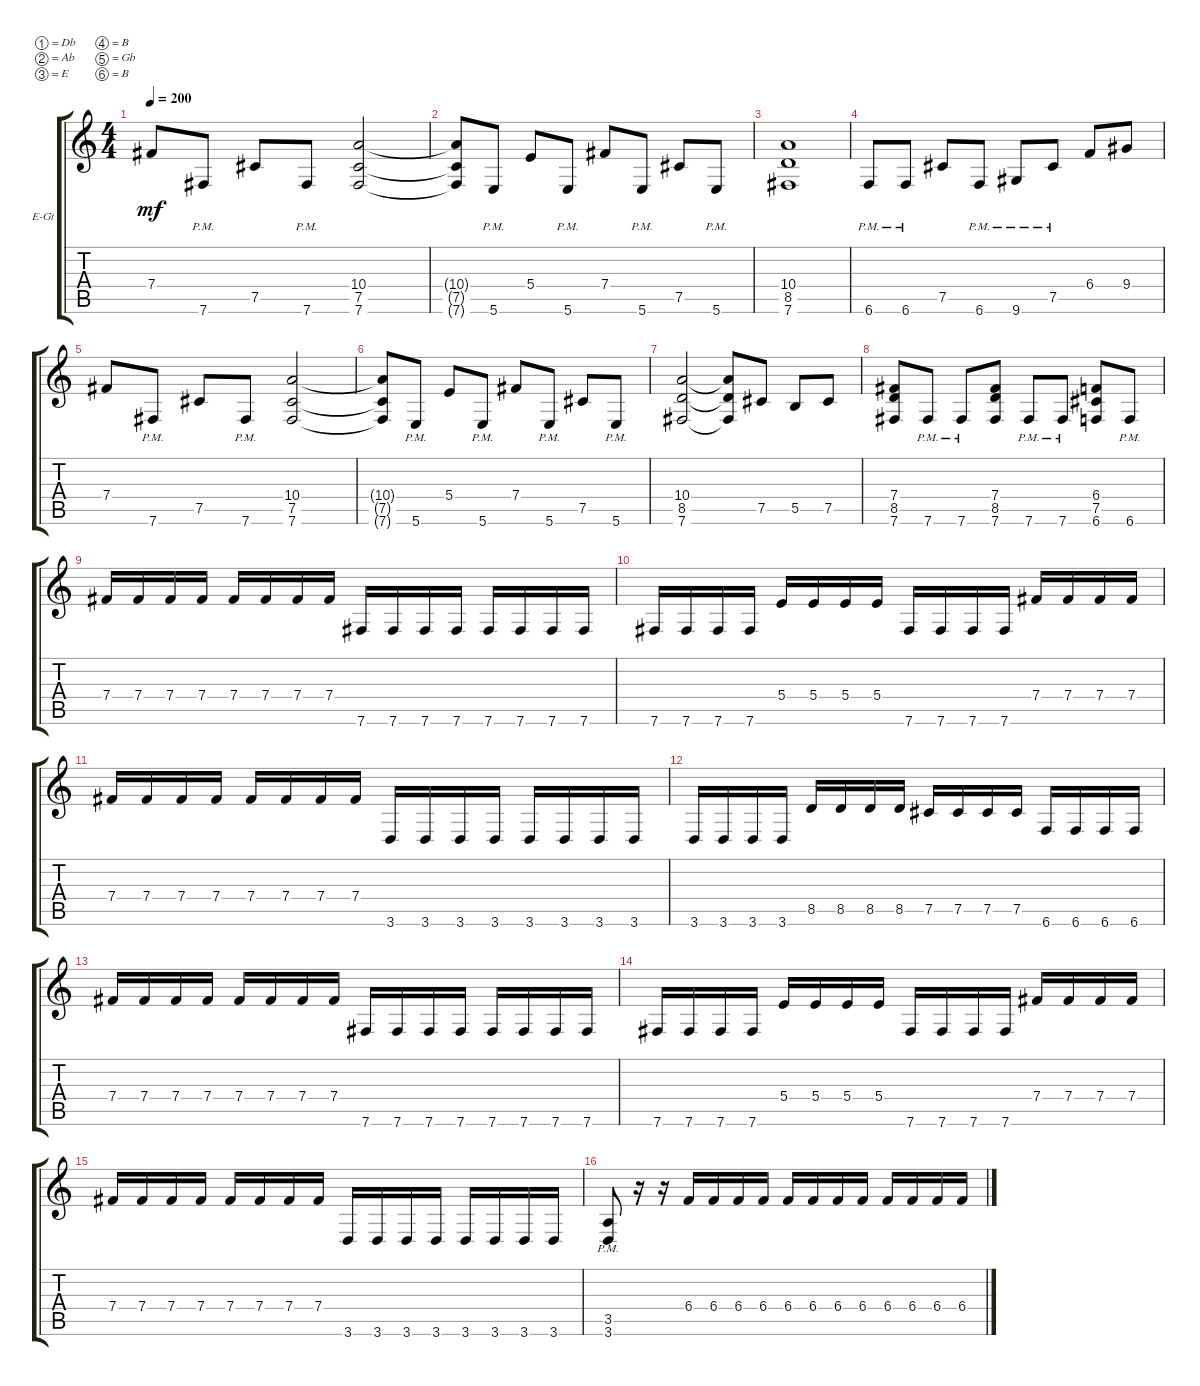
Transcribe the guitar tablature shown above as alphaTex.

\bracketExtendMode groupsimilarinstruments
\firstSystemTrackNameOrientation horizontal
\otherSystemsTrackNameOrientation horizontal
\track ("Rhythm Left" "E-Gt") {instrument overdrivenguitar}
\staff {score tabs}
\tuning (Db4 Ab3 E3 B2 Gb2 B1)
\ts (4 4)
\tempo 200
\clef g2
\ks c
7.4.8{dy mf} 7.6{pm}.8 7.5.8 7.6{pm}.8 (10.4 7.5 7.6).2 |
(10.4{t} 7.5{t} 7.6{t}).8 5.6{pm}.8 5.4.8 5.6{pm}.8 7.4.8 5.6{pm}.8 7.5.8 5.6{pm}.8 |
(8.5 10.4 7.6).1 |
6.6{pm}.8 6.6{pm}.8 7.5.8 6.6{pm}.8 9.6{pm}.8 7.5{pm}.8 6.4.8 9.4.8 |
7.4.8 7.6{pm}.8 7.5.8 7.6{pm}.8 (10.4 7.5 7.6).2 |
(10.4{t} 7.5{t} 7.6{t}).8 5.6{pm}.8 5.4.8 5.6{pm}.8 7.4.8 5.6{pm}.8 7.5.8 5.6{pm}.8 |
(8.5 10.4 7.6).2 (8.5{t} 10.4{t} 7.6{t}).8 7.5.8 5.5.8 7.5.8 |
(7.4 8.5 7.6).8 7.6{pm}.8 7.6{pm}.8 (7.4 8.5 7.6).8 7.6{pm}.8 7.6{pm}.8 (6.4 7.5 6.6).8 6.6{pm}.8 |
7.4.16 7.4.16 7.4.16 7.4.16 7.4.16 7.4.16 7.4.16 7.4.16 7.6.16 7.6.16 7.6.16 7.6.16 7.6.16 7.6.16 7.6.16 7.6.16 |
7.6.16 7.6.16 7.6.16 7.6.16 5.4.16 5.4.16 5.4.16 5.4.16 7.6.16 7.6.16 7.6.16 7.6.16 7.4.16 7.4.16 7.4.16 7.4.16 |
7.4.16 7.4.16 7.4.16 7.4.16 7.4.16 7.4.16 7.4.16 7.4.16 3.6.16 3.6.16 3.6.16 3.6.16 3.6.16 3.6.16 3.6.16 3.6.16 |
3.6.16 3.6.16 3.6.16 3.6.16 8.5.16 8.5.16 8.5.16 8.5.16 7.5.16 7.5.16 7.5.16 7.5.16 6.6.16 6.6.16 6.6.16 6.6.16 |
7.4.16 7.4.16 7.4.16 7.4.16 7.4.16 7.4.16 7.4.16 7.4.16 7.6.16 7.6.16 7.6.16 7.6.16 7.6.16 7.6.16 7.6.16 7.6.16 |
7.6.16 7.6.16 7.6.16 7.6.16 5.4.16 5.4.16 5.4.16 5.4.16 7.6.16 7.6.16 7.6.16 7.6.16 7.4.16 7.4.16 7.4.16 7.4.16 |
7.4.16 7.4.16 7.4.16 7.4.16 7.4.16 7.4.16 7.4.16 7.4.16 3.6.16 3.6.16 3.6.16 3.6.16 3.6.16 3.6.16 3.6.16 3.6.16 |
(3.6{pm} 3.5{pm}).8 r.16 r.16 6.4.16 6.4.16 6.4.16 6.4.16 6.4.16 6.4.16 6.4.16 6.4.16 6.4.16 6.4.16 6.4.16 6.4.16
